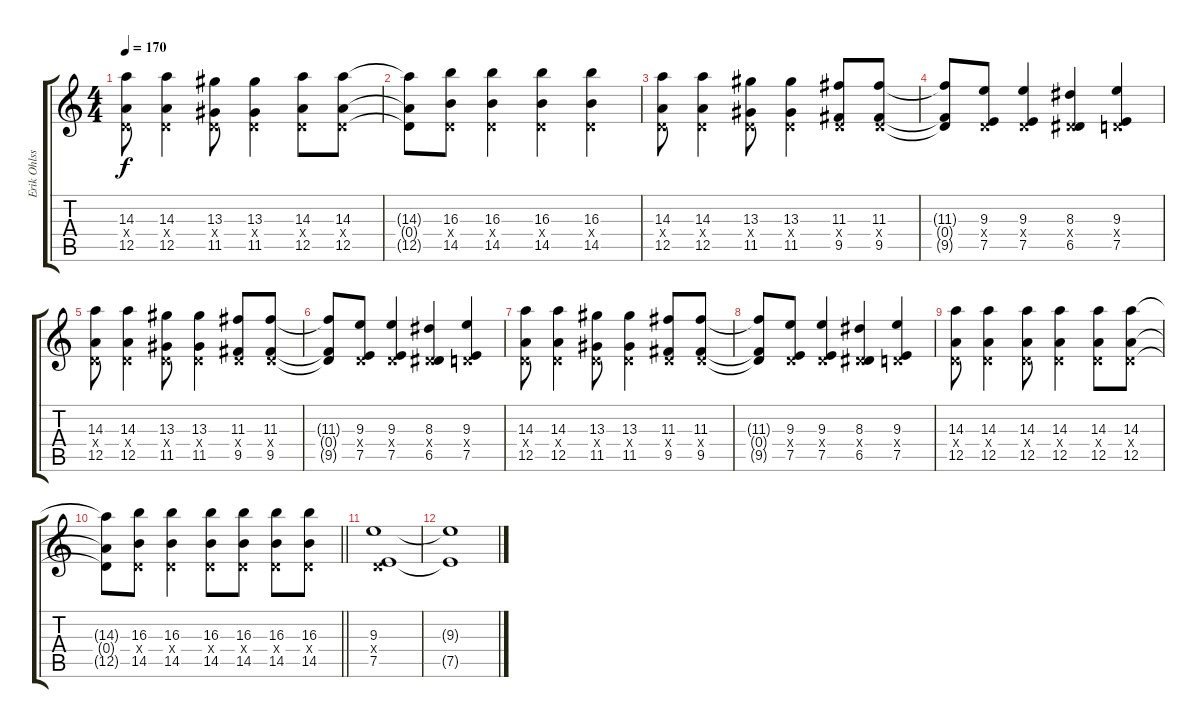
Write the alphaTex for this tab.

\track ("Erik Ohlsson - Guitar" "Erik Ohlss") {instrument distortionguitar}
\staff {score tabs}
\tuning (E4 B3 G3 D3 A2 E2) {hide}
\ts (4 4)
\tempo 170
\clef g2
\ks c
(14.3 0.4{x} 12.5).8{dy f} (14.3 0.4{x} 12.5).4 (13.3 0.4{x} 11.5).8 (13.3 0.4{x} 11.5).4 (14.3 0.4{x} 12.5).8 (14.3 0.4{x} 12.5).8 |
(14.3{t} 0.4{t} 12.5{t}).8 (16.3 0.4{x} 14.5).8 (16.3 0.4{x} 14.5).4 (16.3 0.4{x} 14.5).4 (16.3 0.4{x} 14.5).4 |
(14.3 0.4{x} 12.5).8 (14.3 0.4{x} 12.5).4 (13.3 0.4{x} 11.5).8 (13.3 0.4{x} 11.5).4 (11.3 0.4{x} 9.5).8 (11.3 0.4{x} 9.5).8 |
(11.3{t} 0.4{t} 9.5{t}).8 (9.3 0.4{x} 7.5).8 (9.3 0.4{x} 7.5).4 (8.3 0.4{x} 6.5).4 (9.3 0.4{x} 7.5).4 |
(14.3 0.4{x} 12.5).8 (14.3 0.4{x} 12.5).4 (13.3 0.4{x} 11.5).8 (13.3 0.4{x} 11.5).4 (11.3 0.4{x} 9.5).8 (11.3 0.4{x} 9.5).8 |
(11.3{t} 0.4{t} 9.5{t}).8 (9.3 0.4{x} 7.5).8 (9.3 0.4{x} 7.5).4 (8.3 0.4{x} 6.5).4 (9.3 0.4{x} 7.5).4 |
(14.3 0.4{x} 12.5).8 (14.3 0.4{x} 12.5).4 (13.3 0.4{x} 11.5).8 (13.3 0.4{x} 11.5).4 (11.3 0.4{x} 9.5).8 (11.3 0.4{x} 9.5).8 |
(11.3{t} 0.4{t} 9.5{t}).8 (9.3 0.4{x} 7.5).8 (9.3 0.4{x} 7.5).4 (8.3 0.4{x} 6.5).4 (9.3 0.4{x} 7.5).4 |
(14.3 0.4{x} 12.5).8 (14.3 0.4{x} 12.5).4 (14.3 0.4{x} 12.5).8 (14.3 0.4{x} 12.5).4 (14.3 0.4{x} 12.5).8 (14.3 0.4{x} 12.5).8 |
\barLineRight lightlight
(14.3{t} 0.4{t} 12.5{t}).8 (16.3 0.4{x} 14.5).8 (16.3 0.4{x} 14.5).4 (16.3 0.4{x} 14.5).8 (16.3 0.4{x} 14.5).8 (16.3 0.4{x} 14.5).8 (16.3 0.4{x} 14.5).8 |
(9.3 0.4{x} 7.5).1 |
(9.3{t} 7.5{t}).1
